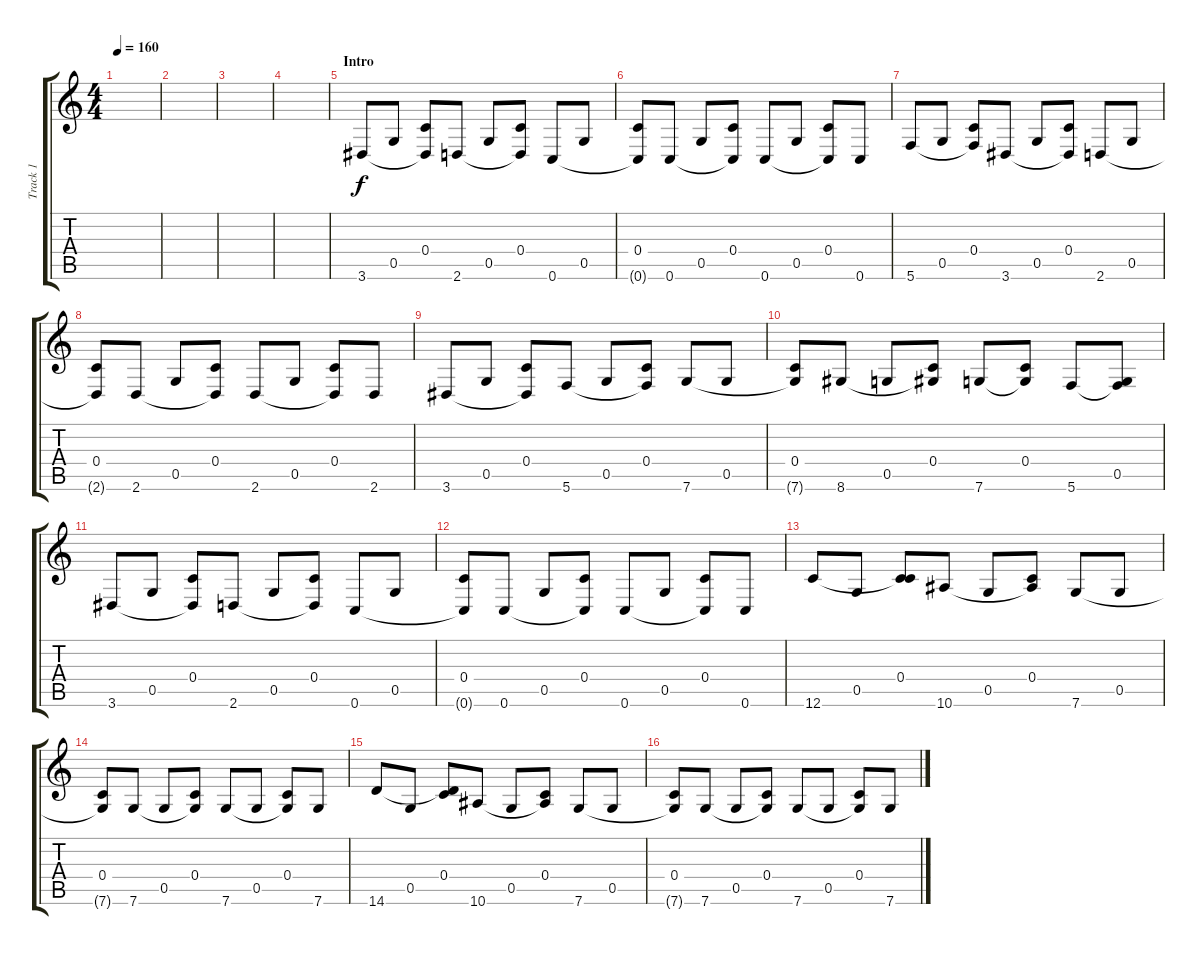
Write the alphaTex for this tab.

\track ("Track 1" "Track 1") {instrument electricguitarclean}
\staff {score tabs}
\tuning (D4 A3 F3 C3 G2 C2) {hide}
\ts (4 4)
\tempo 160
\clef g2
\ks c
|
|
|
|
\section ("" "Intro")
3.6.8 0.5.8 (0.4 3.6{t}).8 2.6.8 0.5.8 (0.4 2.6{t}).8 0.6.8 0.5.8 |
(0.4 0.6{t}).8 0.6.8 0.5.8 (0.4 0.6{t}).8 0.6.8 0.5.8 (0.4 0.6{t}).8 0.6.8 |
5.6.8 0.5.8 (0.4 5.6{t}).8 3.6.8 0.5.8 (0.4 3.6{t}).8 2.6.8 0.5.8 |
(0.4 2.6{t}).8 2.6.8 0.5.8 (0.4 2.6{t}).8 2.6.8 0.5.8 (0.4 2.6{t}).8 2.6.8 |
3.6.8 0.5.8 (0.4 3.6{t}).8 5.6.8 0.5.8 (0.4 5.6{t}).8 7.6.8 0.5.8 |
(0.4 7.6{t}).8 8.6.8 0.5.8 (0.4 8.6{t}).8 7.6.8 (0.4 7.6{t}).8 5.6.8 (0.5 5.6{t}).8 |
3.6.8 0.5.8 (0.4 3.6{t}).8 2.6.8 0.5.8 (0.4 2.6{t}).8 0.6.8 0.5.8 |
(0.4 0.6{t}).8 0.6.8 0.5.8 (0.4 0.6{t}).8 0.6.8 0.5.8 (0.4 0.6{t}).8 0.6.8 |
12.6.8 0.5.8 (0.4 12.6{t}).8 10.6.8 0.5.8 (0.4 10.6{t}).8 7.6.8 0.5.8 |
(0.4 7.6{t}).8 7.6.8 0.5.8 (0.4 7.6{t}).8 7.6.8 0.5.8 (0.4 7.6{t}).8 7.6.8 |
14.6.8 0.5.8 (0.4 14.6{t}).8 10.6.8 0.5.8 (0.4 10.6{t}).8 7.6.8 0.5.8 |
(0.4 7.6{t}).8 7.6.8 0.5.8 (0.4 7.6{t}).8 7.6.8 0.5.8 (0.4 7.6{t}).8 7.6.8
